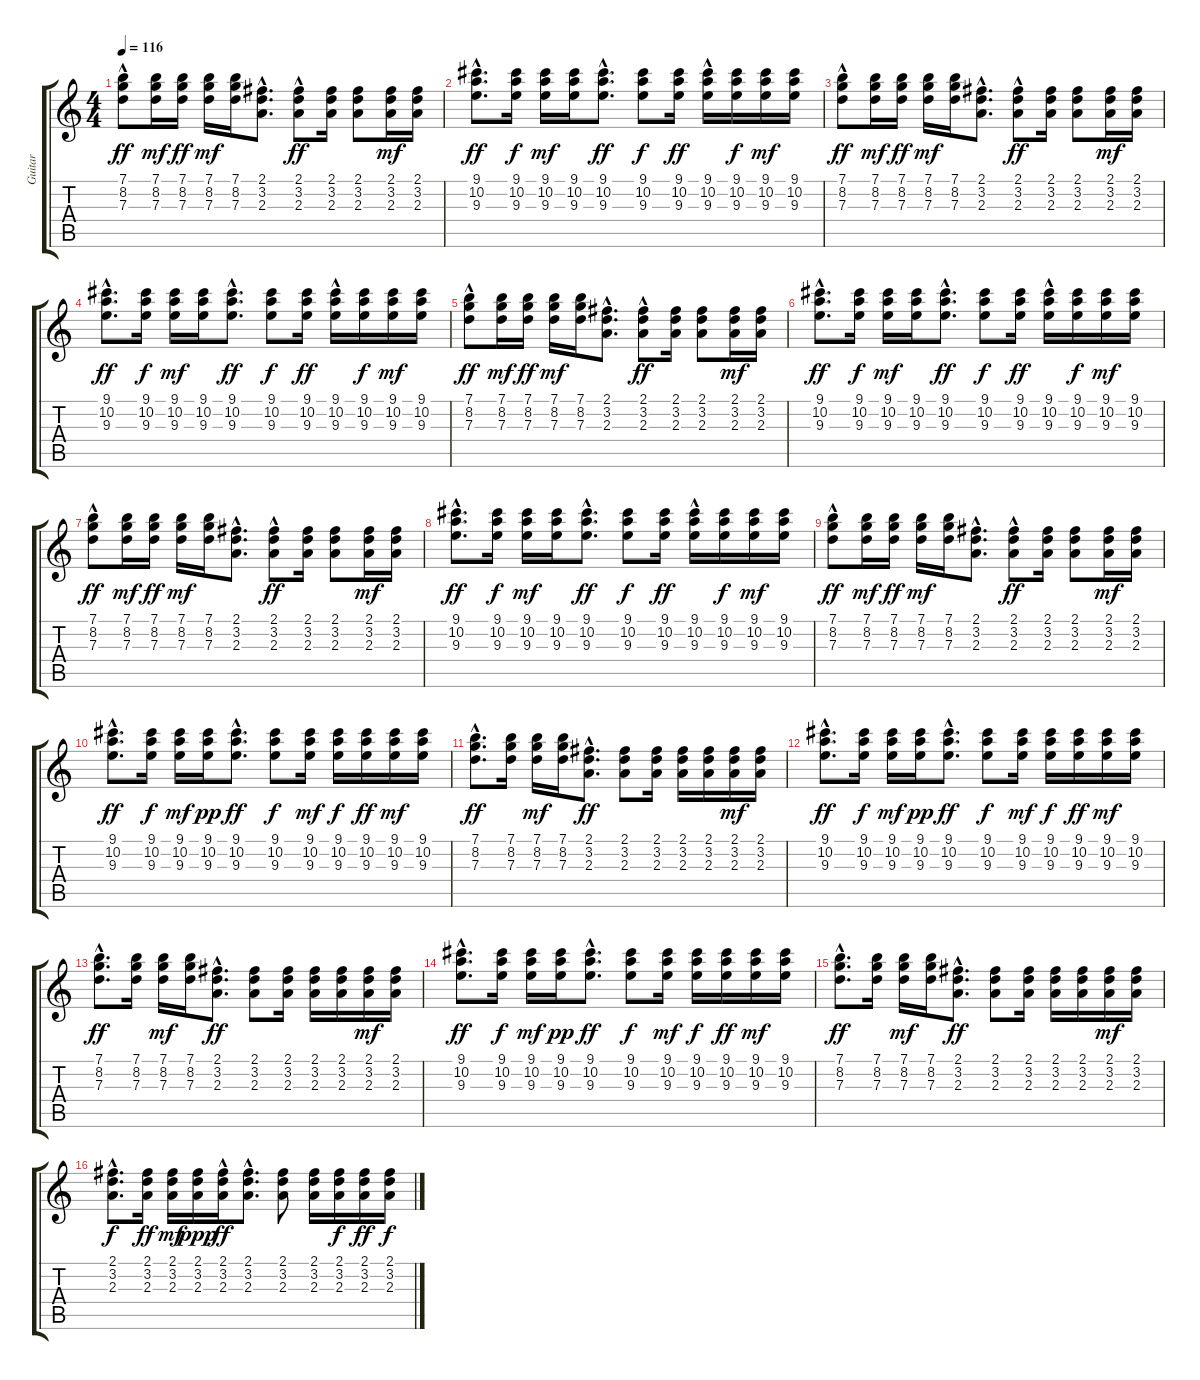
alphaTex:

\track ("Guitar" "Guitar") {instrument electricguitarclean}
\staff {score tabs}
\tuning (E4 B3 G3 D3 A2 E2) {hide}
\ts (4 4)
\tempo 116
\clef g2
\ks c
(7.1 8.2{hac} 7.3).8{dy ff} (7.1 8.2 7.3).16{dy mf} (7.1 8.2 7.3).16{dy ff} (7.1 8.2 7.3).16{dy mf} (7.1 8.2 7.3).16 (2.1 3.2{hac} 2.3{hac}).8{d} (2.1 3.2 2.3{hac}).8{dy ff} (2.1 3.2 2.3).16 (2.1 3.2 2.3).8 (2.1 3.2 2.3).16{dy mf} (2.1 3.2 2.3).16 |
(9.1{hac} 10.2{hac} 9.3).8{d dy ff} (9.1 10.2 9.3).16{dy f} (9.1 10.2 9.3).16{dy mf} (9.1 10.2 9.3).16 (9.1{hac} 10.2{hac} 9.3{hac}).8{d dy ff} (9.1 10.2 9.3).8{dy f} (9.1 10.2 9.3).16{dy ff} (9.1 10.2{hac} 9.3{hac}).16 (9.1 10.2 9.3).16{dy f} (9.1 10.2 9.3).16{dy mf} (9.1 10.2 9.3).16 |
(7.1 8.2{hac} 7.3).8{dy ff} (7.1 8.2 7.3).16{dy mf} (7.1 8.2 7.3).16{dy ff} (7.1 8.2 7.3).16{dy mf} (7.1 8.2 7.3).16 (2.1 3.2{hac} 2.3{hac}).8{d} (2.1 3.2 2.3{hac}).8{dy ff} (2.1 3.2 2.3).16 (2.1 3.2 2.3).8 (2.1 3.2 2.3).16{dy mf} (2.1 3.2 2.3).16 |
(9.1{hac} 10.2{hac} 9.3).8{d dy ff} (9.1 10.2 9.3).16{dy f} (9.1 10.2 9.3).16{dy mf} (9.1 10.2 9.3).16 (9.1{hac} 10.2{hac} 9.3{hac}).8{d dy ff} (9.1 10.2 9.3).8{dy f} (9.1 10.2 9.3).16{dy ff} (9.1 10.2{hac} 9.3{hac}).16 (9.1 10.2 9.3).16{dy f} (9.1 10.2 9.3).16{dy mf} (9.1 10.2 9.3).16 |
(7.1 8.2{hac} 7.3).8{dy ff} (7.1 8.2 7.3).16{dy mf} (7.1 8.2 7.3).16{dy ff} (7.1 8.2 7.3).16{dy mf} (7.1 8.2 7.3).16 (2.1 3.2{hac} 2.3{hac}).8{d} (2.1 3.2 2.3{hac}).8{dy ff} (2.1 3.2 2.3).16 (2.1 3.2 2.3).8 (2.1 3.2 2.3).16{dy mf} (2.1 3.2 2.3).16 |
(9.1{hac} 10.2{hac} 9.3).8{d dy ff} (9.1 10.2 9.3).16{dy f} (9.1 10.2 9.3).16{dy mf} (9.1 10.2 9.3).16 (9.1{hac} 10.2{hac} 9.3{hac}).8{d dy ff} (9.1 10.2 9.3).8{dy f} (9.1 10.2 9.3).16{dy ff} (9.1 10.2{hac} 9.3{hac}).16 (9.1 10.2 9.3).16{dy f} (9.1 10.2 9.3).16{dy mf} (9.1 10.2 9.3).16 |
(7.1 8.2{hac} 7.3).8{dy ff} (7.1 8.2 7.3).16{dy mf} (7.1 8.2 7.3).16{dy ff} (7.1 8.2 7.3).16{dy mf} (7.1 8.2 7.3).16 (2.1 3.2{hac} 2.3{hac}).8{d} (2.1 3.2 2.3{hac}).8{dy ff} (2.1 3.2 2.3).16 (2.1 3.2 2.3).8 (2.1 3.2 2.3).16{dy mf} (2.1 3.2 2.3).16 |
(9.1{hac} 10.2{hac} 9.3).8{d dy ff} (9.1 10.2 9.3).16{dy f} (9.1 10.2 9.3).16{dy mf} (9.1 10.2 9.3).16 (9.1{hac} 10.2{hac} 9.3{hac}).8{d dy ff} (9.1 10.2 9.3).8{dy f} (9.1 10.2 9.3).16{dy ff} (9.1 10.2{hac} 9.3{hac}).16 (9.1 10.2 9.3).16{dy f} (9.1 10.2 9.3).16{dy mf} (9.1 10.2 9.3).16 |
(7.1 8.2{hac} 7.3).8{dy ff} (7.1 8.2 7.3).16{dy mf} (7.1 8.2 7.3).16{dy ff} (7.1 8.2 7.3).16{dy mf} (7.1 8.2 7.3).16 (2.1 3.2{hac} 2.3{hac}).8{d} (2.1 3.2 2.3{hac}).8{dy ff} (2.1 3.2 2.3).16 (2.1 3.2 2.3).8 (2.1 3.2 2.3).16{dy mf} (2.1 3.2 2.3).16 |
(9.1{hac} 10.2{hac} 9.3).8{d dy ff} (9.1 10.2 9.3).16{dy f} (9.1 10.2 9.3).16{dy mf} (9.1 10.2 9.3).16{dy pp} (9.1{hac} 10.2{hac} 9.3{hac}).8{d dy ff} (9.1 10.2 9.3).8{dy f} (9.1 10.2 9.3).16{dy mf} (9.1 10.2 9.3).16{dy f} (9.1 10.2 9.3).16{dy ff} (9.1 10.2 9.3).16{dy mf} (9.1 10.2 9.3).16 |
(7.1{hac} 8.2{hac} 7.3).8{d dy ff} (7.1 8.2 7.3).16 (7.1 8.2 7.3).16{dy mf} (7.1 8.2 7.3).16 (2.1{hac} 3.2{hac} 2.3{hac}).8{d dy ff} (2.1 3.2 2.3).8 (2.1 3.2 2.3).16 (2.1 3.2 2.3).16 (2.1 3.2 2.3).16 (2.1 3.2 2.3).16{dy mf} (2.1 3.2 2.3).16 |
(9.1{hac} 10.2{hac} 9.3).8{d dy ff} (9.1 10.2 9.3).16{dy f} (9.1 10.2 9.3).16{dy mf} (9.1 10.2 9.3).16{dy pp} (9.1{hac} 10.2{hac} 9.3{hac}).8{d dy ff} (9.1 10.2 9.3).8{dy f} (9.1 10.2 9.3).16{dy mf} (9.1 10.2 9.3).16{dy f} (9.1 10.2 9.3).16{dy ff} (9.1 10.2 9.3).16{dy mf} (9.1 10.2 9.3).16 |
(7.1{hac} 8.2{hac} 7.3).8{d dy ff} (7.1 8.2 7.3).16 (7.1 8.2 7.3).16{dy mf} (7.1 8.2 7.3).16 (2.1{hac} 3.2{hac} 2.3{hac}).8{d dy ff} (2.1 3.2 2.3).8 (2.1 3.2 2.3).16 (2.1 3.2 2.3).16 (2.1 3.2 2.3).16 (2.1 3.2 2.3).16{dy mf} (2.1 3.2 2.3).16 |
(9.1{hac} 10.2{hac} 9.3).8{d dy ff} (9.1 10.2 9.3).16{dy f} (9.1 10.2 9.3).16{dy mf} (9.1 10.2 9.3).16{dy pp} (9.1{hac} 10.2{hac} 9.3{hac}).8{d dy ff} (9.1 10.2 9.3).8{dy f} (9.1 10.2 9.3).16{dy mf} (9.1 10.2 9.3).16{dy f} (9.1 10.2 9.3).16{dy ff} (9.1 10.2 9.3).16{dy mf} (9.1 10.2 9.3).16 |
(7.1{hac} 8.2{hac} 7.3).8{d dy ff} (7.1 8.2 7.3).16 (7.1 8.2 7.3).16{dy mf} (7.1 8.2 7.3).16 (2.1{hac} 3.2{hac} 2.3{hac}).8{d dy ff} (2.1 3.2 2.3).8 (2.1 3.2 2.3).16 (2.1 3.2 2.3).16 (2.1 3.2 2.3).16 (2.1 3.2 2.3).16{dy mf} (2.1 3.2 2.3).16 |
(2.1{hac} 3.2{hac} 2.3{hac}).8{d dy f} (2.1 3.2 2.3).16{dy ff} (2.1 3.2 2.3).16{dy mf} (2.1 3.2 2.3).16{dy ppp} (2.1 3.2{hac} 2.3{hac}).16{dy ff} (2.1{hac} 3.2{hac} 2.3{hac}).8{d} (2.1 3.2 2.3).8 (2.1 3.2 2.3).16 (2.1 3.2 2.3).16{dy f} (2.1 3.2 2.3).16{dy ff} (2.1 3.2 2.3).16{dy f}
